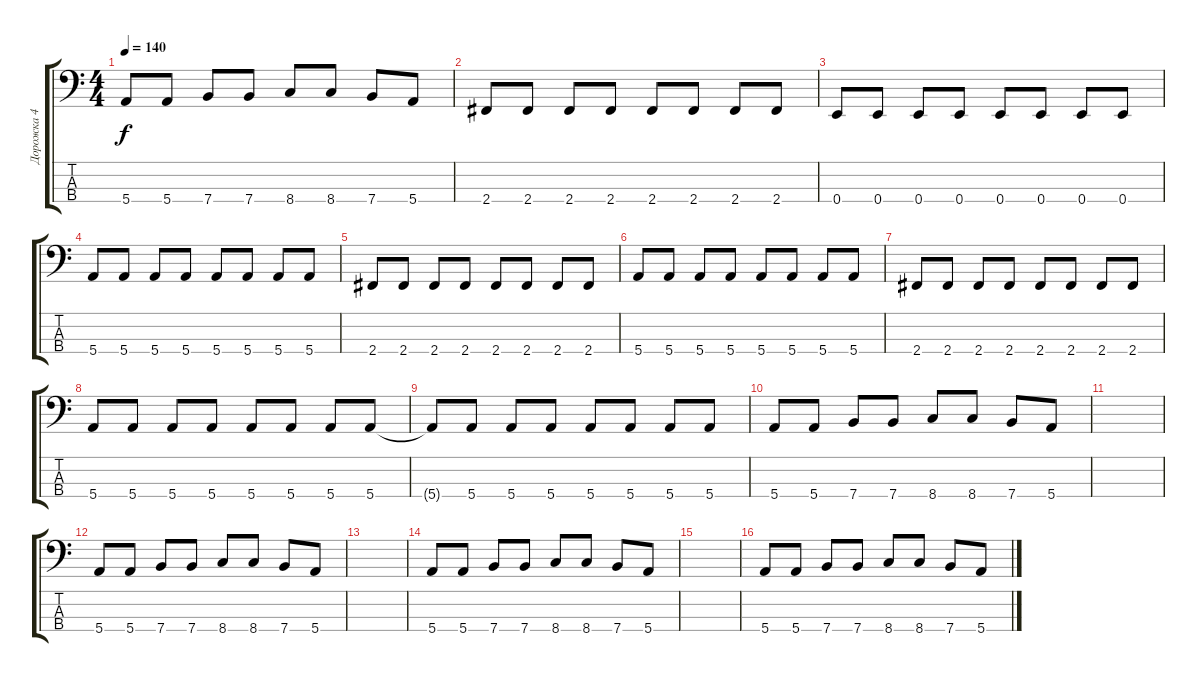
\track ("Дорожка 4" "Дорожка 4") {instrument electricbassfinger}
\staff {score tabs}
\tuning (G2 D2 A1 E1) {hide}
\ts (4 4)
\tempo 140
\clef f4
\ks c
5.4{t}.8{dy f} 5.4.8 7.4.8 7.4.8 8.4.8 8.4.8 7.4.8 5.4.8 |
2.4.8 2.4.8 2.4.8 2.4.8 2.4.8 2.4.8 2.4.8 2.4.8 |
0.4.8 0.4.8 0.4.8 0.4.8 0.4.8 0.4.8 0.4.8 0.4.8 |
5.4.8 5.4.8 5.4.8 5.4.8 5.4.8 5.4.8 5.4.8 5.4.8 |
2.4.8 2.4.8 2.4.8 2.4.8 2.4.8 2.4.8 2.4.8 2.4.8 |
5.4.8 5.4.8 5.4.8 5.4.8 5.4.8 5.4.8 5.4.8 5.4.8 |
2.4.8 2.4.8 2.4.8 2.4.8 2.4.8 2.4.8 2.4.8 2.4.8 |
5.4.8 5.4.8 5.4.8 5.4.8 5.4.8 5.4.8 5.4.8 5.4.8 |
5.4{t}.8 5.4.8 5.4.8 5.4.8 5.4.8 5.4.8 5.4.8 5.4.8 |
5.4.8 5.4.8 7.4.8 7.4.8 8.4.8 8.4.8 7.4.8 5.4.8 |
|
5.4.8 5.4.8 7.4.8 7.4.8 8.4.8 8.4.8 7.4.8 5.4.8 |
|
5.4.8 5.4.8 7.4.8 7.4.8 8.4.8 8.4.8 7.4.8 5.4.8 |
|
5.4.8 5.4.8 7.4.8 7.4.8 8.4.8 8.4.8 7.4.8 5.4.8
